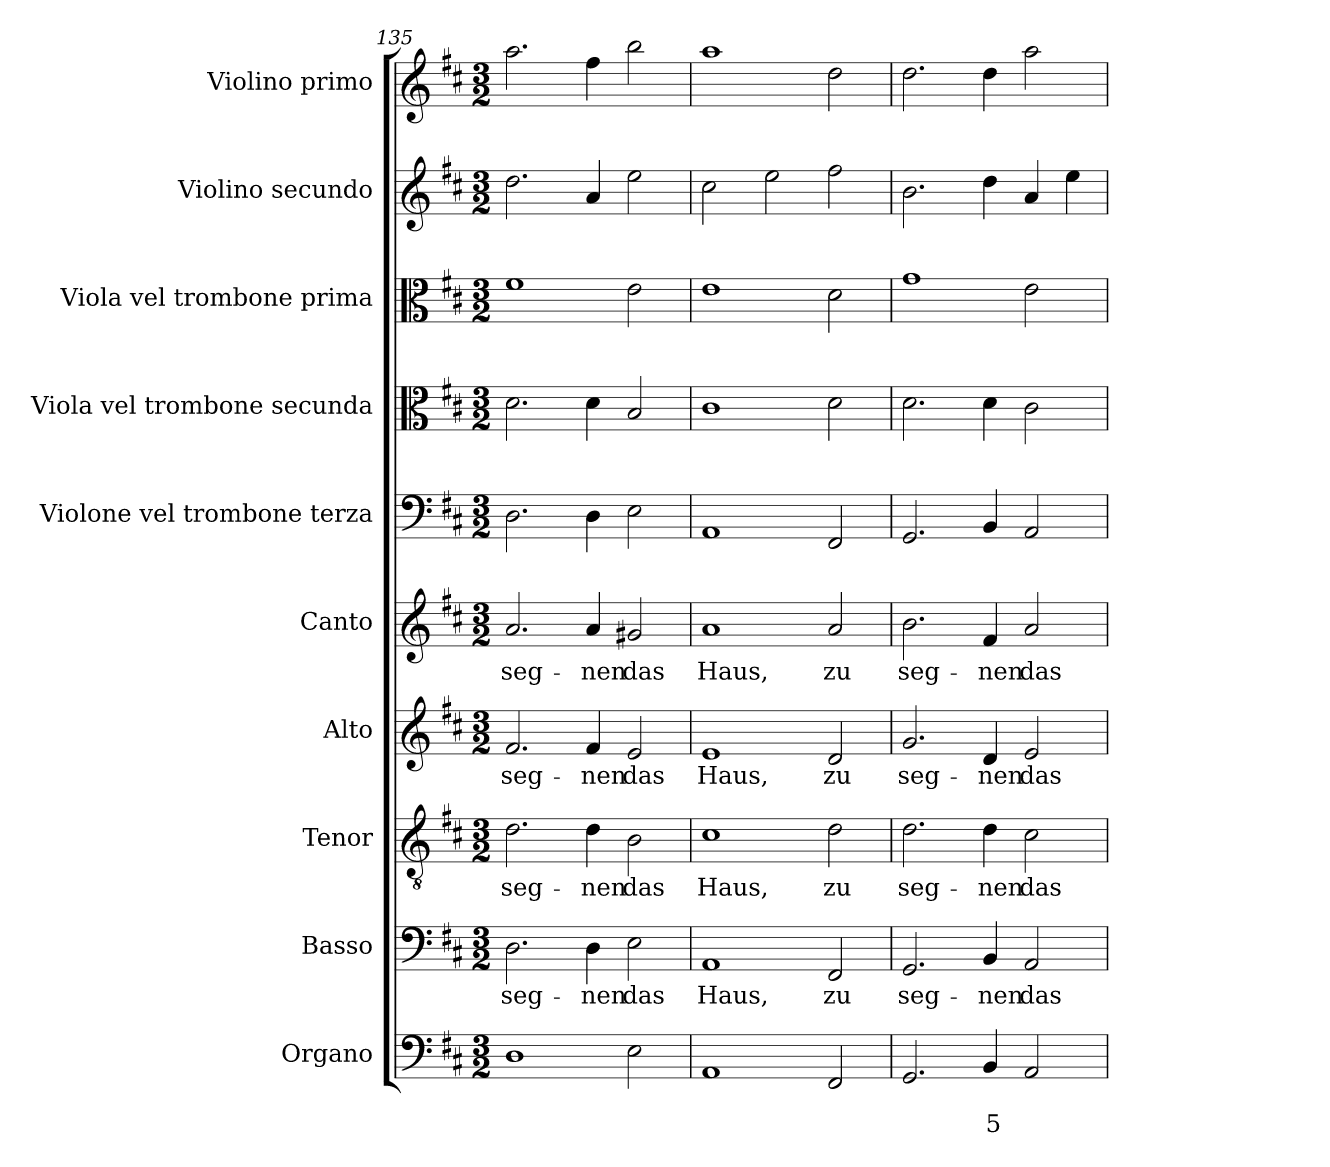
**kern	**text	**text	**kern	**text	**kern	**text	**kern	**text	**kern	**text	**kern	**kern	**kern	**kern	**kern
*part10	*part10	*part10	*part9	*part9	*part8	*part8	*part7	*part7	*part6	*part6	*part5	*part4	*part3	*part2	*part1
*staff10	*staff10	*staff10	*staff9	*staff9	*staff8	*staff8	*staff7	*staff7	*staff6	*staff6	*staff5	*staff4	*staff3	*staff2	*staff1
*I"Organo	*	*	*I"Basso	*	*I"Tenor	*	*I"Alto	*	*I"Canto	*	*I"Violone vel trombone  terza	*I"Viola vel trombone secunda	*I"Viola vel trombone prima	*I"Violino secundo	*I"Violino primo
*	*	*	*I'B	*	*I'T	*	*I'A	*	*I'C	*	*I'Vn	*I'Va2	*I'Va1	*I'Vi2	*I'Vi1
*clefF4	*	*	*clefF4	*	*clefGv2	*	*clefG2	*	*clefG2	*	*clefF4	*clefC3	*clefC3	*clefG2	*clefG2
*k[f#c#]	*	*	*k[f#c#]	*	*k[f#c#]	*	*k[f#c#]	*	*k[f#c#]	*	*k[f#c#]	*k[f#c#]	*k[f#c#]	*k[f#c#]	*k[f#c#]
*D:	*	*	*D:	*	*D:	*	*D:	*	*D:	*	*D:	*D:	*D:	*D:	*D:
*M3/2	*	*	*M3/2	*	*M3/2	*	*M3/2	*	*M3/2	*	*M3/2	*M3/2	*M3/2	*M3/2	*M3/2
=135	=135	=135	=135	=135	=135	=135	=135	=135	=135	=135	=135	=135	=135	=135	=135
!	!	!	!	!LO:LY:b	!	!	!	!	!	!	!	!	!	!	!
!	!	!	!	!	!	!LO:LY:b	!	!	!	!	!	!	!	!	!
!	!	!	!	!	!	!	!	!LO:LY:b	!	!	!	!	!	!	!
!	!	!	!	!	!	!	!	!	!	!LO:LY:b	!	!	!	!	!
1D	.	.	2.D\	seg-	2.d\	seg-	2.f#/	seg-	2.a/	seg-	2.D\	2.d\	1f#	2.dd\	2.aa\
!	!	!	!	!LO:LY:b	!	!	!	!	!	!	!	!	!	!	!
!	!	!	!	!	!	!LO:LY:b	!	!	!	!	!	!	!	!	!
!	!	!	!	!	!	!	!	!LO:LY:b	!	!	!	!	!	!	!
!	!	!	!	!	!	!	!	!	!	!LO:LY:b	!	!	!	!	!
.	.	.	4D\	-nen	4d\	-nen	4f#/	-nen	4a/	-nen	4D\	4d\	.	4a/	4ff#\
!	!	!	!	!LO:LY:b	!	!	!	!	!	!	!	!	!	!	!
!	!	!	!	!	!	!LO:LY:b	!	!	!	!	!	!	!	!	!
!	!	!	!	!	!	!	!	!LO:LY:b	!	!	!	!	!	!	!
!	!	!	!	!	!	!	!	!	!	!LO:LY:b	!	!	!	!	!
2E\	.	.	2E\	das	2B\	das	2e/	das	2g#X/	das	2E\	2B/	2e\	2ee\	2bb\
=136	=136	=136	=136	=136	=136	=136	=136	=136	=136	=136	=136	=136	=136	=136	=136
!	!	!	!	!LO:LY:b	!	!	!	!	!	!	!	!	!	!	!
!	!	!	!	!	!	!LO:LY:b	!	!	!	!	!	!	!	!	!
!	!	!	!	!	!	!	!	!LO:LY:b	!	!	!	!	!	!	!
!	!	!	!	!	!	!	!	!	!	!LO:LY:b	!	!	!	!	!
1AA	.	.	1AA	Haus,	1c#	Haus,	1e	Haus,	1a	Haus,	1AA	1c#	1e	2cc#\	1aa
.	.	.	.	.	.	.	.	.	.	.	.	.	.	2ee\	.
!	!	!	!	!LO:LY:b	!	!	!	!	!	!	!	!	!	!	!
!	!	!	!	!	!	!LO:LY:b	!	!	!	!	!	!	!	!	!
!	!	!	!	!	!	!	!	!LO:LY:b	!	!	!	!	!	!	!
!	!	!	!	!	!	!	!	!	!	!LO:LY:b	!	!	!	!	!
2FF#/	.	.	2FF#/	zu	2d\	zu	2d/	zu	2a/	zu	2FF#/	2d\	2d\	2ff#\	2dd\
!!LO:PB:g=z
=137	=137	=137	=137	=137	=137	=137	=137	=137	=137	=137	=137	=137	=137	=137	=137
!	!	!	!	!LO:LY:b	!	!	!	!	!	!	!	!	!	!	!
!	!	!	!	!	!	!LO:LY:b	!	!	!	!	!	!	!	!	!
!	!	!	!	!	!	!	!	!LO:LY:b	!	!	!	!	!	!	!
!	!	!	!	!	!	!	!	!	!	!LO:LY:b	!	!	!	!	!
2.GG/	.	.	2.GG/	seg-	2.d\	seg-	2.g/	seg-	2.b\	seg-	2.GG/	2.d\	1g	2.b\	2.dd\
!	!	!LO:LY:b	!	!	!	!	!	!	!	!	!	!	!	!	!
!	!	!	!	!LO:LY:b	!	!	!	!	!	!	!	!	!	!	!
!	!	!	!	!	!	!LO:LY:b	!	!	!	!	!	!	!	!	!
!	!	!	!	!	!	!	!	!LO:LY:b	!	!	!	!	!	!	!
!	!	!	!	!	!	!	!	!	!	!LO:LY:b	!	!	!	!	!
4BB/	.	5	4BB/	-nen	4d\	-nen	4d/	-nen	4f#/	-nen	4BB/	4d\	.	4dd\	4dd\
!	!	!	!	!LO:LY:b	!	!	!	!	!	!	!	!	!	!	!
!	!	!	!	!	!	!LO:LY:b	!	!	!	!	!	!	!	!	!
!	!	!	!	!	!	!	!	!LO:LY:b	!	!	!	!	!	!	!
!	!	!	!	!	!	!	!	!	!	!LO:LY:b	!	!	!	!	!
2AA/	.	.	2AA/	das	2c#\	das	2e/	das	2a/	das	2AA/	2c#\	2e\	4a/	2aa\
.	.	.	.	.	.	.	.	.	.	.	.	.	.	4ee\	.
=	=	=	=	=	=	=	=	=	=	=	=	=	=	=	=
*-	*-	*-	*-	*-	*-	*-	*-	*-	*-	*-	*-	*-	*-	*-	*-
